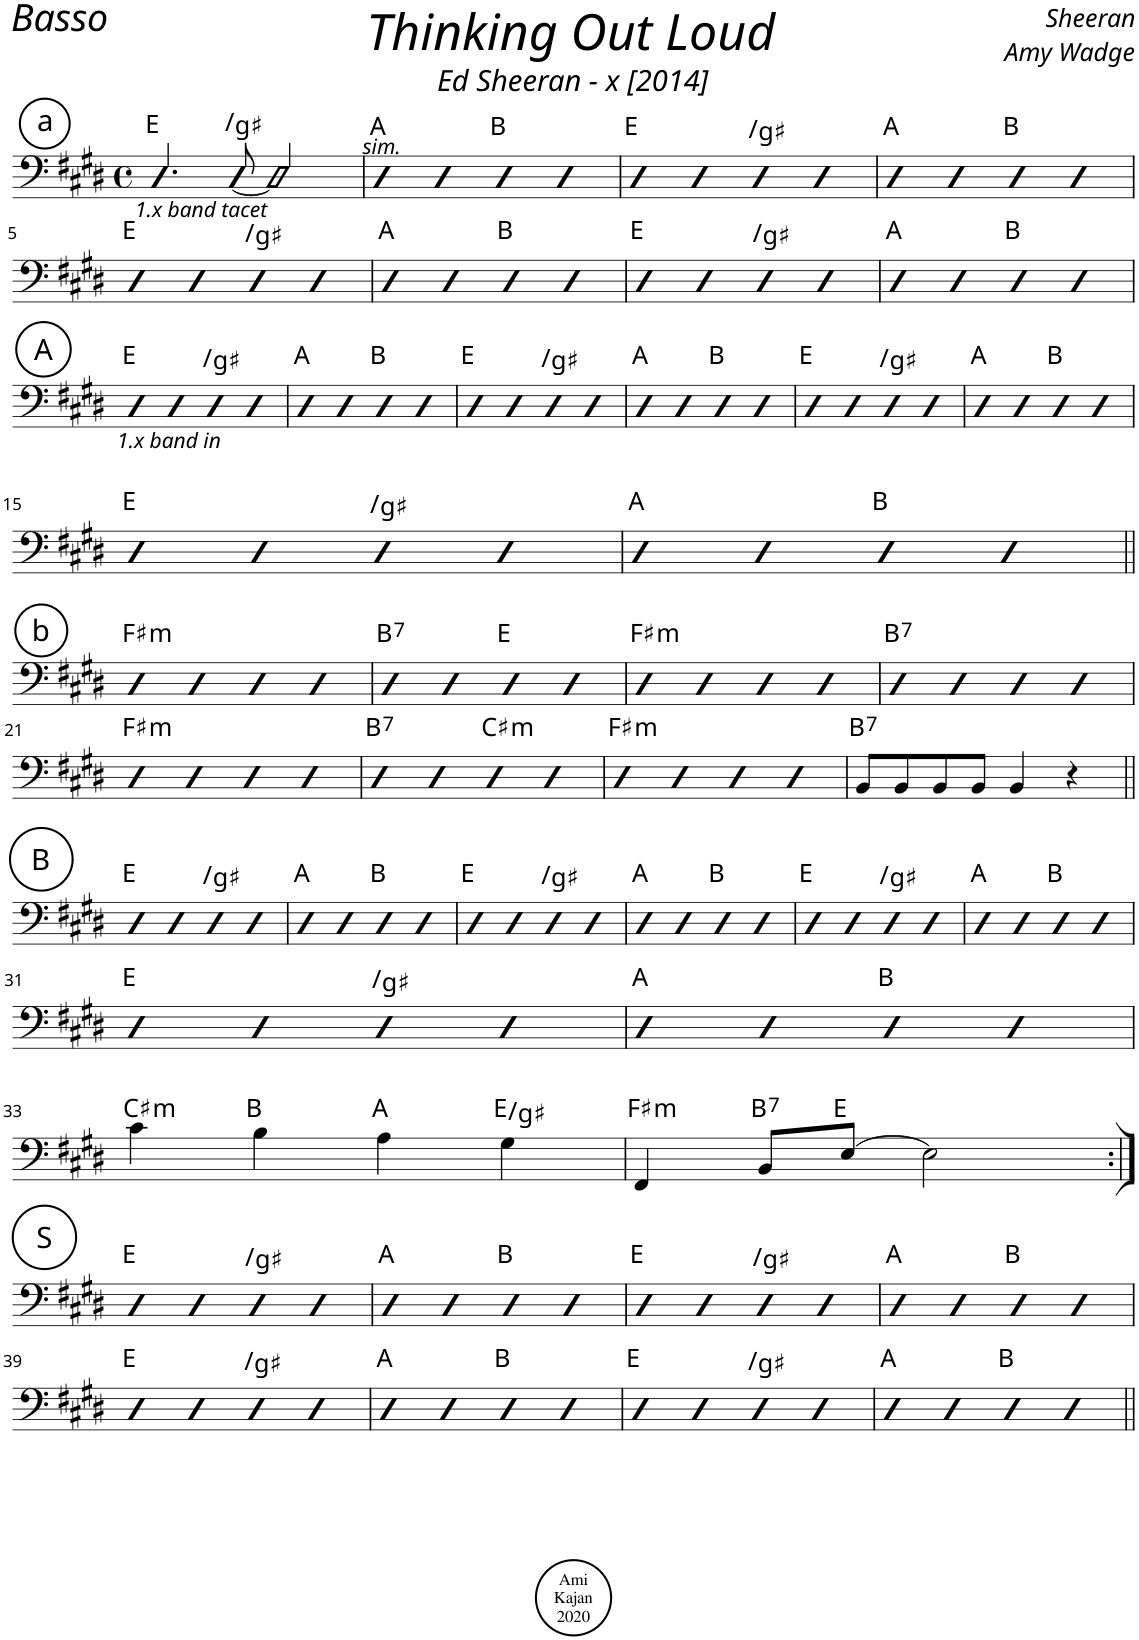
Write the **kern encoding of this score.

**kern	**harte
*part1	*part1
*staff1	*
*I"Piano	*
*I'Pno.	*
*clefF4	*
*k[f#c#g#d#]	*
*M4/4	*
*met(c)	*
!!LO:REH:place=s1:a:cj:enc=circle:fs=14:t=a
=1	=1
!LO:TX:b:i:t=1.x band tacet	!
4.EE/	E:maj
!	!LO:H:kt=N.C.
[8EE/	N
2EE/]	.
=2	=2
!LO:TX:a:i:t=sim.	!
4EE	A:maj
4EE	.
4EE	B:maj
4EE	.
=3	=3
4EE	E:maj
4EE	.
!	!LO:H:kt=N.C.
4EE	N
4EE	.
=4	=4
4EE	A:maj
4EE	.
4EE	B:maj
4EE	.
!!LO:LB:g=z
=5	=5
4EE	E:maj
4EE	.
!	!LO:H:kt=N.C.
4EE	N
4EE	.
=6	=6
4EE	A:maj
4EE	.
4EE	B:maj
4EE	.
=7	=7
4EE	E:maj
4EE	.
!	!LO:H:kt=N.C.
4EE	N
4EE	.
=8	=8
4EE	A:maj
4EE	.
4EE	B:maj
4EE	.
!!LO:LB:g=z
!!LO:REH:place=s1:a:cj:enc=circle:fs=14:t=A
=9	=9
!LO:TX:b:i:t=1.x band in	!
4EE	E:maj
4EE	.
!	!LO:H:kt=N.C.
4EE	N
4EE	.
=10	=10
4EE	A:maj
4EE	.
4EE	B:maj
4EE	.
=11	=11
4EE	E:maj
4EE	.
!	!LO:H:kt=N.C.
4EE	N
4EE	.
=12	=12
4EE	A:maj
4EE	.
4EE	B:maj
4EE	.
=13	=13
4EE	E:maj
4EE	.
!	!LO:H:kt=N.C.
4EE	N
4EE	.
=14	=14
4EE	A:maj
4EE	.
4EE	B:maj
4EE	.
!!LO:LB:g=z
=15	=15
4EE	E:maj
4EE	.
!	!LO:H:kt=N.C.
4EE	N
4EE	.
=16	=16
4EE	A:maj
4EE	.
4EE	B:maj
4EE	.
!!LO:LB:g=z
!!LO:REH:place=s1:a:cj:enc=circle:fs=14:t=b
=17||	=17||
!	!LO:H:kt=m
4EE	F#:min
4EE	.
4EE	.
4EE	.
=18	=18
!	!LO:H:kt=7
4EE	B:7
4EE	.
4EE	E:maj
4EE	.
=19	=19
!	!LO:H:kt=m
4EE	F#:min
4EE	.
4EE	.
4EE	.
=20	=20
!	!LO:H:kt=7
4EE	B:7
4EE	.
4EE	.
4EE	.
!!LO:LB:g=z
=21	=21
!	!LO:H:kt=m
4EE	F#:min
4EE	.
4EE	.
4EE	.
=22	=22
!	!LO:H:kt=7
4EE	B:7
4EE	.
!	!LO:H:kt=m
4EE	C#:min
4EE	.
=23	=23
!	!LO:H:kt=m
4EE	F#:min
4EE	.
4EE	.
4EE	.
=24	=24
!	!LO:H:kt=7
8BB/L	B:7
8BB/	.
8BB/	.
8BB/J	.
4BB/	.
4r	.
!!LO:LB:g=z
!!LO:REH:place=s1:a:cj:enc=circle:fs=14:t=B
=25||	=25||
4EE	E:maj
4EE	.
!	!LO:H:kt=N.C.
4EE	N
4EE	.
=26	=26
4EE	A:maj
4EE	.
4EE	B:maj
4EE	.
=27	=27
4EE	E:maj
4EE	.
!	!LO:H:kt=N.C.
4EE	N
4EE	.
=28	=28
4EE	A:maj
4EE	.
4EE	B:maj
4EE	.
=29	=29
4EE	E:maj
4EE	.
!	!LO:H:kt=N.C.
4EE	N
4EE	.
=30	=30
4EE	A:maj
4EE	.
4EE	B:maj
4EE	.
!!LO:LB:g=z
=31	=31
4EE	E:maj
4EE	.
!	!LO:H:kt=N.C.
4EE	N
4EE	.
=32	=32
4EE	A:maj
4EE	.
4EE	B:maj
4EE	.
!!LO:LB:g=z
=33	=33
!	!LO:H:kt=m
4c#\	C#:min
4B\	B:maj
4A\	A:maj
4G#\	E:maj/3
=34	=34
!	!LO:H:kt=m
4FF#/	F#:min
!	!LO:H:kt=7
8BB/L	B:7
[8E/J	E:maj
2E\]	.
!!LO:LB:g=z
!!LO:REH:place=s1:a:cj:enc=circle:fs=14:t=S
=35:|!	=35:|!
4EE	E:maj
4EE	.
!	!LO:H:kt=N.C.
4EE	N
4EE	.
=36	=36
4EE	A:maj
4EE	.
4EE	B:maj
4EE	.
=37	=37
4EE	E:maj
4EE	.
!	!LO:H:kt=N.C.
4EE	N
4EE	.
=38	=38
4EE	A:maj
4EE	.
4EE	B:maj
4EE	.
!!LO:LB:g=z
=39	=39
4EE	E:maj
4EE	.
!	!LO:H:kt=N.C.
4EE	N
4EE	.
=40	=40
4EE	A:maj
4EE	.
4EE	B:maj
4EE	.
=41	=41
4EE	E:maj
4EE	.
!	!LO:H:kt=N.C.
4EE	N
4EE	.
=42	=42
4EE	A:maj
4EE	.
4EE	B:maj
4EE	.
=||	=||
*-	*-
